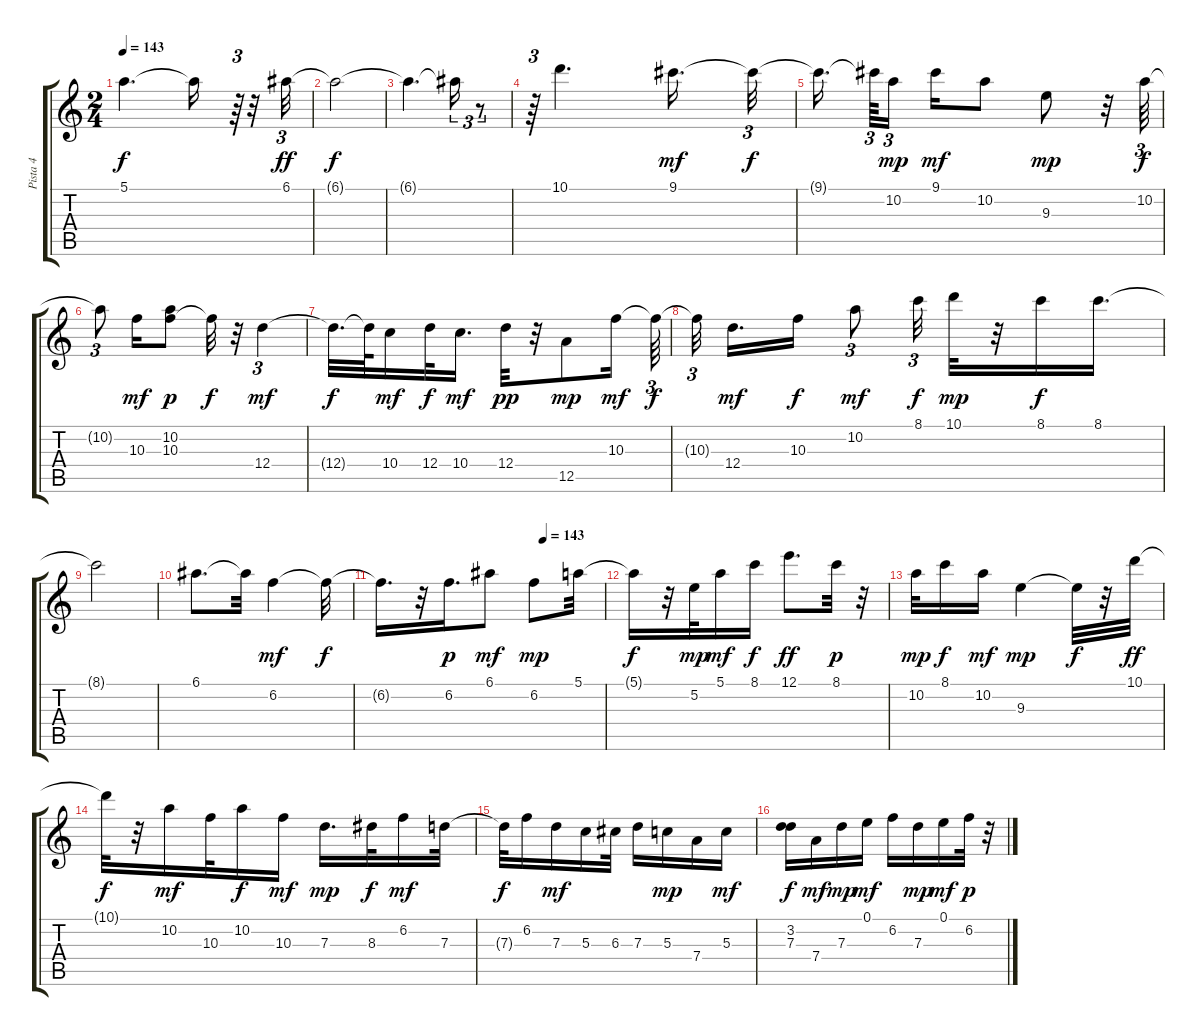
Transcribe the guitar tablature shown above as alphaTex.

\track ("Pista 4" "Pista 4") {instrument distortionguitar}
\staff {score tabs}
\tuning (E4 B3 G3 D3 A2 E2) {hide}
\ts (2 4)
\tempo 143
\clef g2
\ks c
5.1{t}.4{d dy f} 5.1{t}.16 r.64{tu (3 2)} r.32 6.1.32{tu (3 2) dy ff} |
6.1{t}.2{dy f} |
6.1{t}.4{d} 6.1{t}.16{tu (3 2)} r.8{tu (3 2)} |
r.64{tu (3 2)} 10.1.4{d} 9.1.16{d dy mf} 9.1{t}.32{tu (3 2) dy f} |
9.1{t}.16{d beam splitsecondary} 9.1{t}.64{tu (3 2)} 10.2.16{tu (3 2) dy mp beam splitsecondary} 9.1.16{dy mf} 10.2.8 9.3.8{dy mp} r.32 10.2.64{tu (3 2) dy f} |
10.2{t}.8{tu (3 2)} 10.3.16{dy mf} (10.2 10.3).8{dy p} 10.3{t}.32{dy f} r.32 12.4.4{tu (3 2) dy mf} |
12.4{t}.32{d dy f} 12.4{t}.64 10.4.16{dy mf} 12.4.32{dy f} 10.4.16{d dy mf} 12.4.32{dy pp} r.32 12.5.8{dy mp} 10.3.16{dy mf} 10.3{t}.64{tu (3 2) dy f} |
10.3{t}.32{tu (3 2) beam splitsecondary} 12.4.16{d dy mf} 10.3.16{dy f} 10.2.8{tu (3 2) dy mf} 8.1.32{tu (3 2) dy f} 10.1.32{dy mp} r.32 8.1.16{dy f} 8.1.16{d} |
8.1{t}.2 |
6.1.8{d} 6.1{t}.32 6.2.4{dy mf} 6.2{t}.32{dy f} |
\tempo (143 0.7291666666666666)
6.2{t}.16{d} r.32 6.2.16{d dy p} 6.1.8{dy mf} 6.2.8{dy mp} 5.1.32 |
5.1{t}.16{dy f} r.32 5.2.32{dy mp} 5.1.16{dy mf} 8.1.16{dy f} 12.1.8{d dy ff} 8.1.32{dy p} r.32 |
10.2.32{dy mp} 8.1.16{dy f} 10.2.16{dy mf} 9.3.4{dy mp} 9.3{t}.32{dy f} r.32 10.1.32{dy ff} |
10.1{t}.32{dy f} r.32 10.2.16{dy mf} 10.3.32 10.2.16{dy f} 10.3.16{dy mf} 7.3.16{d dy mp} 8.3.32{dy f} 6.2.16{dy mf} 7.3.32 |
7.3{t}.32{dy f} 6.2.16 7.3.16{dy mf} 5.3.16 6.3.32 7.3.16 5.3.16{dy mp} 7.4.16 5.3.16{dy mf} |
(3.2 7.3).16{dy f} 7.4.16{dy mf} 7.3.16{dy mp} 0.1.16{dy mf} 6.2.16 7.3.16{dy mp} 0.1.16{dy mf} 6.2.32{dy p} r.32
